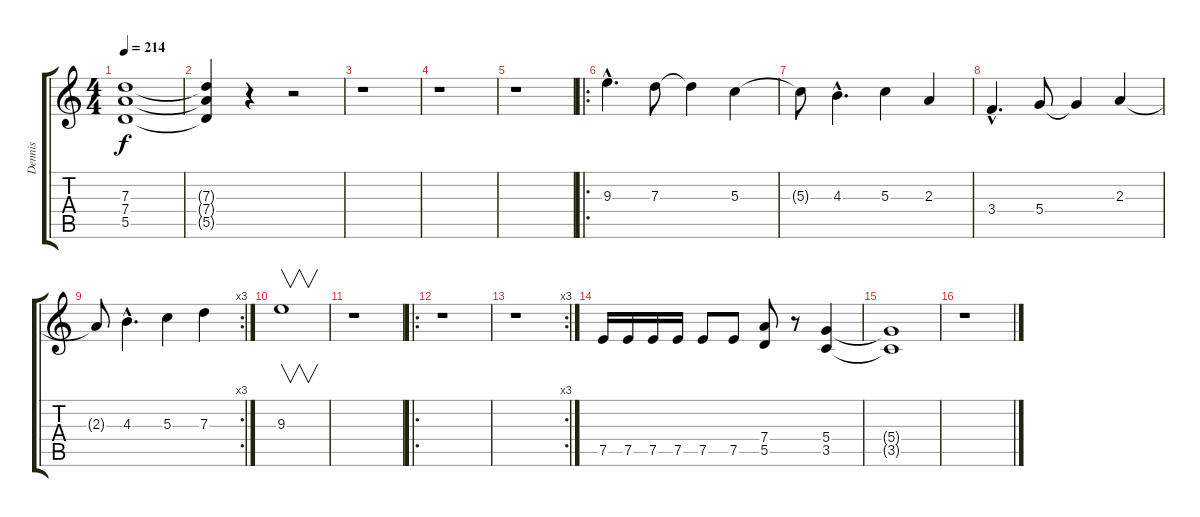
\track ("Dennis" "Dennis") {instrument distortionguitar}
\staff {score tabs}
\tuning (E4 B3 G3 D3 A2 E2) {hide}
\ts (4 4)
\tempo 214
\clef g2
\ks c
(7.3 7.4 5.5).1{dy f} |
(7.3{t} 7.4{t} 5.5{t}).4 r.4 r.2 |
r.1 |
r.1 |
r.1 |
\ro
9.3{hac}.4{d} 7.3.8 7.3{t}.4 5.3.4 |
5.3{t}.8 4.3{hac}.4{d} 5.3.4 2.3.4 |
3.4{hac}.4{d} 5.4.8 5.4{t}.4 2.3.4 |
\rc 3
2.3{t}.8 4.3{hac}.4{d} 5.3.4 7.3.4 |
9.3.1{v} |
r.1 |
\ro
r.1 |
\rc 3
r.1 |
7.5.16 7.5.16 7.5.16 7.5.16 7.5.8 7.5.8 (7.4 5.5).8 r.8 (5.4 3.5).4 |
(5.4{t} 3.5{t}).1 |
r.1
